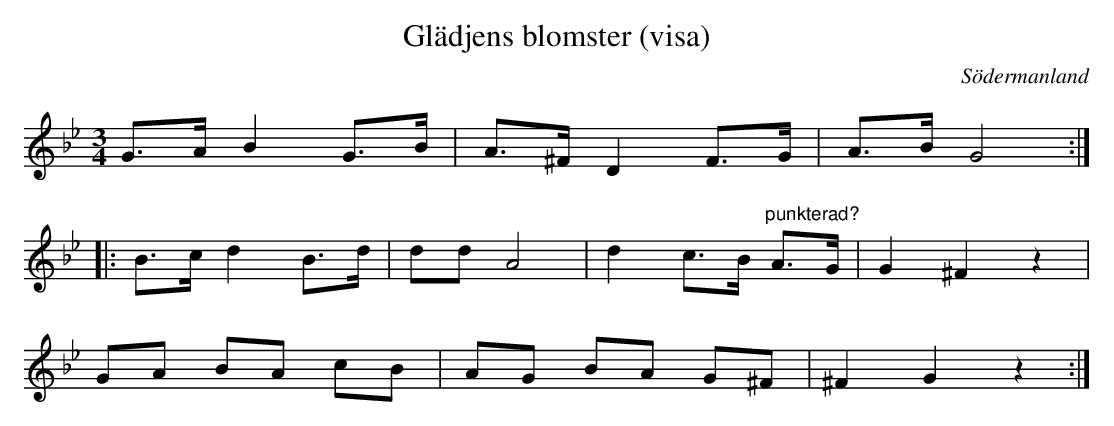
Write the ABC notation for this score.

X:1
T: Glädjens blomster (visa)
O: Södermanland
M:3/4
L:1/8
K:Gm
G>A B2 G>B | A>^F D2 F>G | A>B G4 ::
B>c d2 B>d | dd A4 | d2 c>B "punkterad?"A>G | G2 ^F2 z2 |
GA BA cB | AG BA G^F | ^F2 G2 z2 :|
